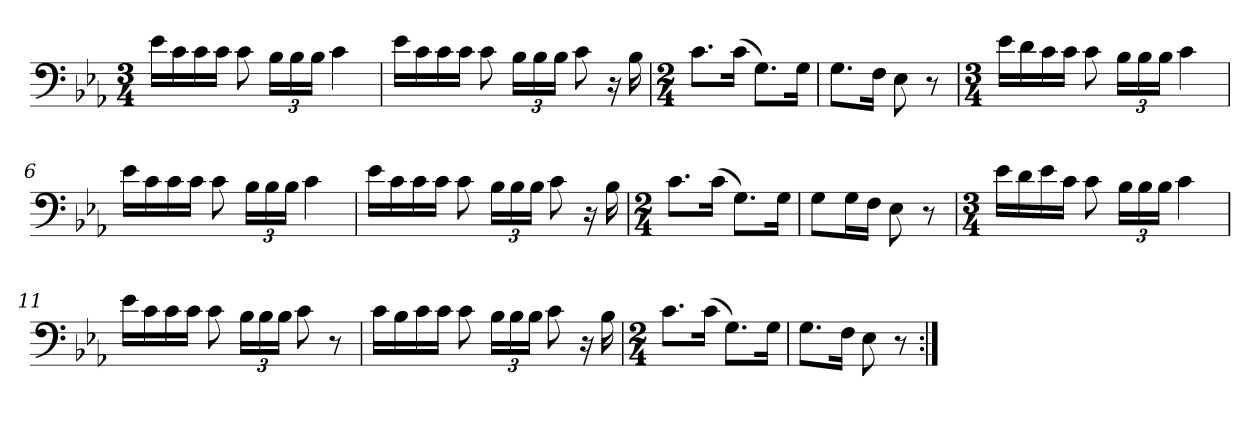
**kern
*part1
*staff1
*clefF4
*k[b-e-a-]
*M3/4
=1
16e-\LL
16c\
16c\
16c\JJ
8c\
24B-\LL
24B-\
24B-\JJ
4c\
=2
16e-\LL
16c\
16c\
16c\JJ
8c\
24B-\LL
24B-\
24B-\JJ
8c\
16r
16B-\
=3
*M2/4
8.c\L
(16c\Jk
8.G\L)
16G\Jk
=4
8.G\L
16F\Jk
8E-\
8r
=5
*M3/4
16e-\LL
16d\
16c\
16c\JJ
8c\
24B-\LL
24B-\
24B-\JJ
4c\
=6
16e-\LL
16c\
16c\
16c\JJ
8c\
24B-\LL
24B-\
24B-\JJ
4c\
=7
16e-\LL
16c\
16c\
16c\JJ
8c\
24B-\LL
24B-\
24B-\JJ
8c\
16r
16B-\
=8
*M2/4
8.c\L
(16c\Jk
8.G\L)
16G\Jk
=9
8G\L
16G\L
16F\JJ
8E-\
8r
=10
*M3/4
16e-\LL
16d\
16e-\
16c\JJ
8c\
24B-\LL
24B-\
24B-\JJ
4c\
=11
16e-\LL
16c\
16c\
16c\JJ
8c\
24B-\LL
24B-\
24B-\JJ
8c\
8r
=12
16c\LL
16B-\
16c\
16c\JJ
8c\
24B-\LL
24B-\
24B-\JJ
8c\
16r
16B-\
=13
*M2/4
8.c\L
(16c\Jk
8.G\L)
16G\Jk
=14
8.G\L
16F\Jk
8E-\
8r
=:|!
*-
